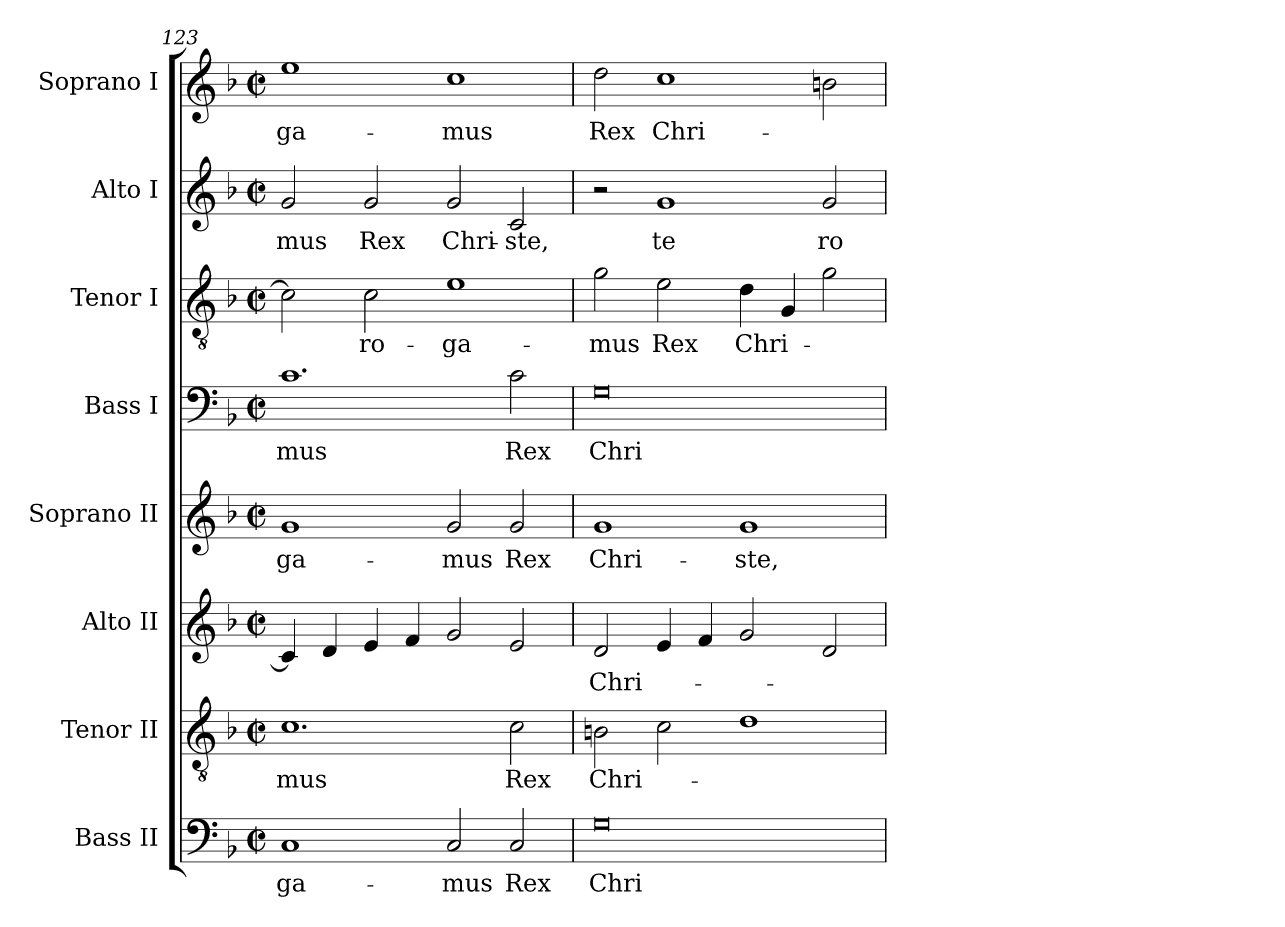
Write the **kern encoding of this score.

**kern	**text	**kern	**text	**kern	**text	**kern	**text	**kern	**text	**kern	**text	**kern	**text	**kern	**text
*part8	*part8	*part7	*part7	*part6	*part6	*part5	*part5	*part4	*part4	*part3	*part3	*part2	*part2	*part1	*part1
*staff8	*staff8	*staff7	*staff7	*staff6	*staff6	*staff5	*staff5	*staff4	*staff4	*staff3	*staff3	*staff2	*staff2	*staff1	*staff1
*I"Bass II	*	*I"Tenor II	*	*I"Alto II	*	*I"Soprano II	*	*I"Bass I	*	*I"Tenor I	*	*I"Alto I	*	*I"Soprano I	*
*I'B. II	*	*I'T. II	*	*I'A. II	*	*	*	*I'B. I	*	*I'T. I	*	*I'A. I	*	*	*
*clefF4	*	*clefGv2	*	*clefG2	*	*clefG2	*	*clefF4	*	*clefGv2	*	*clefG2	*	*clefG2	*
*	*	*ITrd7c12	*	*	*	*	*	*	*	*ITrd7c12	*	*	*	*	*
*k[b-]	*	*k[b-]	*	*k[b-]	*	*k[b-]	*	*k[b-]	*	*k[b-]	*	*k[b-]	*	*k[b-]	*
*F:	*	*F:	*	*F:	*	*F:	*	*F:	*	*F:	*	*F:	*	*F:	*
*M2/2	*	*M2/2	*	*M2/2	*	*M2/2	*	*M2/2	*	*M2/2	*	*M2/2	*	*M2/2	*
*met(c|)	*	*met(c|)	*	*met(c|)	*	*met(c|)	*	*met(c|)	*	*met(c|)	*	*met(c|)	*	*met(c|)	*
=123	=123	=123	=123	=123	=123	=123	=123	=123	=123	=123	=123	=123	=123	=123	=123
!	!LO:LY:b:color=#000000	!	!	!	!	!	!	!	!	!	!	!	!	!	!
!	!	!	!LO:LY:b:color=#000000	!	!	!	!	!	!	!	!	!	!	!	!
!	!	!	!	!	!	!	!LO:LY:b:color=#000000	!	!	!	!	!	!	!	!
!	!	!	!	!	!	!	!	!	!LO:LY:b:color=#000000	!	!	!	!	!	!
!	!	!	!	!	!	!	!	!	!	!	!	!	!LO:LY:b:color=#000000	!	!
!	!	!	!	!	!	!	!	!	!	!	!	!	!	!	!LO:LY:b:color=#000000
1Ci	-ga-	1.Ci	-mus	4ci/]	.	1gi	-ga-	1.ci	-mus	2Ci\]	.	2gi/	-mus	1eei	-ga-
.	.	.	.	4di/	.	.	.	.	.	.	.	.	.	.	.
!	!	!	!	!	!	!	!	!	!	!	!LO:LY:b:color=#000000	!	!	!	!
!	!	!	!	!	!	!	!	!	!	!	!	!	!LO:LY:b:color=#000000	!	!
.	.	.	.	4ei/	.	.	.	.	.	2Ci\	ro-	2gi/	Rex	.	.
.	.	.	.	4fi/	.	.	.	.	.	.	.	.	.	.	.
!	!LO:LY:b:color=#000000	!	!	!	!	!	!	!	!	!	!	!	!	!	!
!	!	!	!	!	!	!	!LO:LY:b:color=#000000	!	!	!	!	!	!	!	!
!	!	!	!	!	!	!	!	!	!	!	!LO:LY:b:color=#000000	!	!	!	!
!	!	!	!	!	!	!	!	!	!	!	!	!	!LO:LY:b:color=#000000	!	!
!	!	!	!	!	!	!	!	!	!	!	!	!	!	!	!LO:LY:b:color=#000000
2Ci/	-mus	.	.	2gi/	.	2gi/	-mus	.	.	1Ei	-ga-	2gi/	Chri-	1cci	-mus
!	!LO:LY:b:color=#000000	!	!	!	!	!	!	!	!	!	!	!	!	!	!
!	!	!	!LO:LY:b:color=#000000	!	!	!	!	!	!	!	!	!	!	!	!
!	!	!	!	!	!	!	!LO:LY:b:color=#000000	!	!	!	!	!	!	!	!
!	!	!	!	!	!	!	!	!	!LO:LY:b:color=#000000	!	!	!	!	!	!
!	!	!	!	!	!	!	!	!	!	!	!	!	!LO:LY:b:color=#000000	!	!
2Ci/	Rex	2Ci\	Rex	2ei/	.	2gi/	Rex	2ci\	Rex	.	.	2ci/	-ste,	.	.
!!LO:PB:g=z
=124	=124	=124	=124	=124	=124	=124	=124	=124	=124	=124	=124	=124	=124	=124	=124
!	!LO:LY:b:color=#000000	!	!	!	!	!	!	!	!	!	!	!	!	!	!
!	!	!	!LO:LY:b:color=#000000	!	!	!	!	!	!	!	!	!	!	!	!
!	!	!	!	!	!LO:LY:b:color=#000000	!	!	!	!	!	!	!	!	!	!
!	!	!	!	!	!	!	!LO:LY:b:color=#000000	!	!	!	!	!	!	!	!
!	!	!	!	!	!	!	!	!	!LO:LY:b:color=#000000	!	!	!	!	!	!
!	!	!	!	!	!	!	!	!	!	!	!LO:LY:b:color=#000000	!	!	!	!
!	!	!	!	!	!	!	!	!	!	!	!	!	!	!	!LO:LY:b:color=#000000
0Gi	Chri-	2BBni\	Chri-	2di/	Chri-	1gi	Chri-	0Gi	Chri-	2Gi\	-mus	2r	.	2ddi\	Rex
!	!	!	!	!	!	!	!	!	!	!	!LO:LY:b:color=#000000	!	!	!	!
!	!	!	!	!	!	!	!	!	!	!	!	!	!LO:LY:b:color=#000000	!	!
!	!	!	!	!	!	!	!	!	!	!	!	!	!	!	!LO:LY:b:color=#000000
.	.	2Ci\	.	4ei/	.	.	.	.	.	2Ei\	Rex	1gi	te	1cci	Chri-
.	.	.	.	4fi/	.	.	.	.	.	.	.	.	.	.	.
!	!	!	!	!	!	!	!LO:LY:b:color=#000000	!	!	!	!	!	!	!	!
!	!	!	!	!	!	!	!	!	!	!	!LO:LY:b:color=#000000	!	!	!	!
.	.	1Di	.	2gi/	.	1gi	-ste,	.	.	4Di\	Chri-	.	.	.	.
.	.	.	.	.	.	.	.	.	.	4GGi/	.	.	.	.	.
!	!	!	!	!	!	!	!	!	!	!	!	!	!LO:LY:b:color=#000000	!	!
.	.	.	.	2di/	.	.	.	.	.	2Gi\	.	2gi/	ro-	2bni\	.
=	=	=	=	=	=	=	=	=	=	=	=	=	=	=	=
*-	*-	*-	*-	*-	*-	*-	*-	*-	*-	*-	*-	*-	*-	*-	*-
